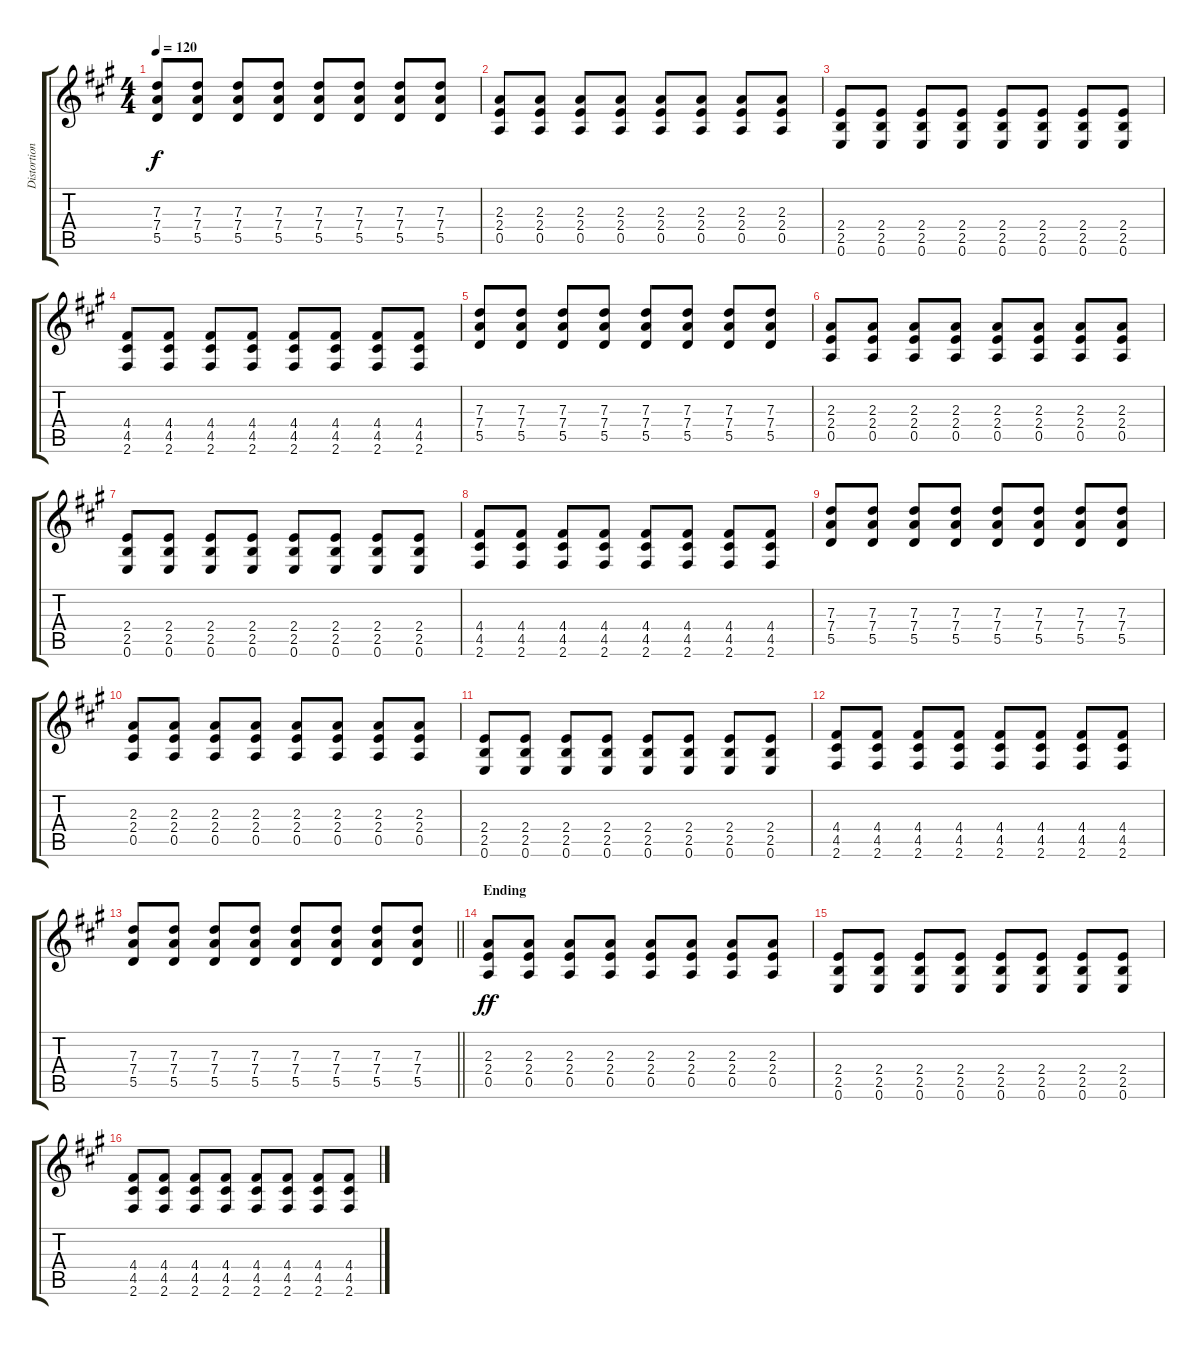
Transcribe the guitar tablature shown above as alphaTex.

\track ("Distortion guitar" "Distortion") {instrument electricguitarclean}
\staff {score tabs}
\tuning (E4 B3 G3 D3 A2 E2) {hide}
\ts (4 4)
\tempo 120
\clef g2
\ks a
(7.3 7.4 5.5).8{dy f} (7.3 7.4 5.5).8 (7.3 7.4 5.5).8 (7.3 7.4 5.5).8 (7.3 7.4 5.5).8 (7.3 7.4 5.5).8 (7.3 7.4 5.5).8 (7.3 7.4 5.5).8 |
(2.3 2.4 0.5).8{volume 11} (2.3 2.4 0.5).8 (2.3 2.4 0.5).8 (2.3 2.4 0.5).8 (2.3 2.4 0.5).8 (2.3 2.4 0.5).8 (2.3 2.4 0.5).8 (2.3 2.4 0.5).8 |
(2.4 2.5 0.6).8 (2.4 2.5 0.6).8 (2.4 2.5 0.6).8 (2.4 2.5 0.6).8 (2.4 2.5 0.6).8 (2.4 2.5 0.6).8 (2.4 2.5 0.6).8 (2.4 2.5 0.6).8 |
(4.4 4.5 2.6).8 (4.4 4.5 2.6).8 (4.4 4.5 2.6).8 (4.4 4.5 2.6).8 (4.4 4.5 2.6).8 (4.4 4.5 2.6).8 (4.4 4.5 2.6).8 (4.4 4.5 2.6).8 |
(7.3 7.4 5.5).8 (7.3 7.4 5.5).8 (7.3 7.4 5.5).8 (7.3 7.4 5.5).8 (7.3 7.4 5.5).8 (7.3 7.4 5.5).8 (7.3 7.4 5.5).8 (7.3 7.4 5.5).8 |
(2.3 2.4 0.5).8{volume 11} (2.3 2.4 0.5).8 (2.3 2.4 0.5).8 (2.3 2.4 0.5).8 (2.3 2.4 0.5).8 (2.3 2.4 0.5).8 (2.3 2.4 0.5).8 (2.3 2.4 0.5).8 |
(2.4 2.5 0.6).8 (2.4 2.5 0.6).8 (2.4 2.5 0.6).8 (2.4 2.5 0.6).8 (2.4 2.5 0.6).8 (2.4 2.5 0.6).8 (2.4 2.5 0.6).8 (2.4 2.5 0.6).8 |
(4.4 4.5 2.6).8 (4.4 4.5 2.6).8 (4.4 4.5 2.6).8 (4.4 4.5 2.6).8 (4.4 4.5 2.6).8 (4.4 4.5 2.6).8 (4.4 4.5 2.6).8 (4.4 4.5 2.6).8 |
(7.3 7.4 5.5).8 (7.3 7.4 5.5).8 (7.3 7.4 5.5).8 (7.3 7.4 5.5).8 (7.3 7.4 5.5).8 (7.3 7.4 5.5).8 (7.3 7.4 5.5).8 (7.3 7.4 5.5).8 |
(2.3 2.4 0.5).8{volume 11} (2.3 2.4 0.5).8 (2.3 2.4 0.5).8 (2.3 2.4 0.5).8 (2.3 2.4 0.5).8 (2.3 2.4 0.5).8 (2.3 2.4 0.5).8 (2.3 2.4 0.5).8 |
(2.4 2.5 0.6).8 (2.4 2.5 0.6).8 (2.4 2.5 0.6).8 (2.4 2.5 0.6).8 (2.4 2.5 0.6).8 (2.4 2.5 0.6).8 (2.4 2.5 0.6).8 (2.4 2.5 0.6).8 |
(4.4 4.5 2.6).8 (4.4 4.5 2.6).8 (4.4 4.5 2.6).8 (4.4 4.5 2.6).8 (4.4 4.5 2.6).8 (4.4 4.5 2.6).8 (4.4 4.5 2.6).8 (4.4 4.5 2.6).8 |
\barLineRight lightlight
(7.3 7.4 5.5).8 (7.3 7.4 5.5).8 (7.3 7.4 5.5).8 (7.3 7.4 5.5).8 (7.3 7.4 5.5).8 (7.3 7.4 5.5).8 (7.3 7.4 5.5).8 (7.3 7.4 5.5).8 |
\section ("" "Ending")
(2.3 2.4 0.5).8{dy ff volume 12} (2.3 2.4 0.5).8 (2.3 2.4 0.5).8 (2.3 2.4 0.5).8 (2.3 2.4 0.5).8 (2.3 2.4 0.5).8 (2.3 2.4 0.5).8 (2.3 2.4 0.5).8 |
(2.4 2.5 0.6).8 (2.4 2.5 0.6).8 (2.4 2.5 0.6).8 (2.4 2.5 0.6).8 (2.4 2.5 0.6).8 (2.4 2.5 0.6).8 (2.4 2.5 0.6).8 (2.4 2.5 0.6).8 |
(4.4 4.5 2.6).8 (4.4 4.5 2.6).8 (4.4 4.5 2.6).8 (4.4 4.5 2.6).8 (4.4 4.5 2.6).8 (4.4 4.5 2.6).8 (4.4 4.5 2.6).8 (4.4 4.5 2.6).8
